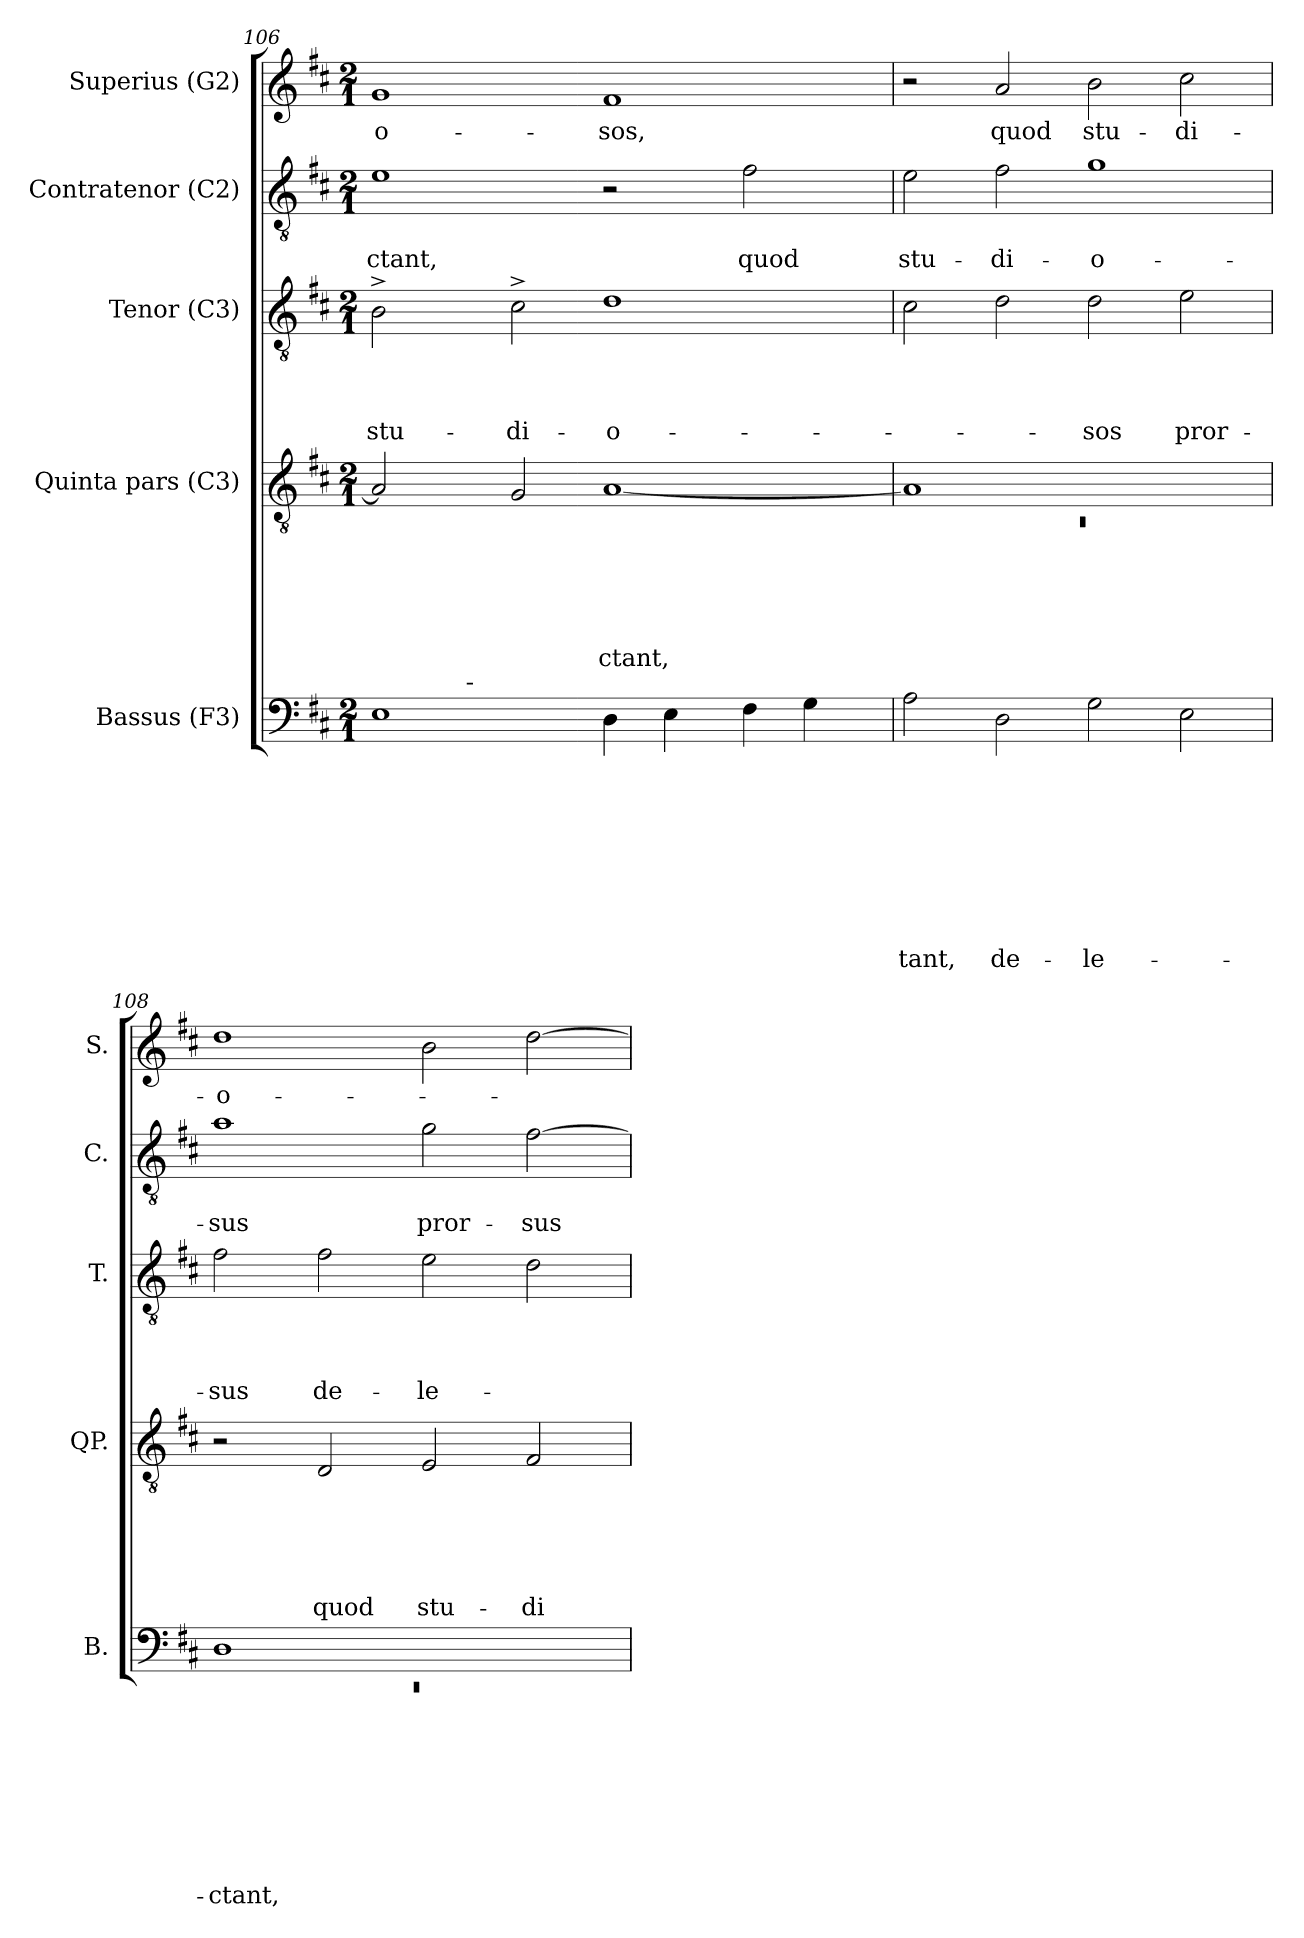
**kern	**text	**text	**text	**text	**text	**text	**text	**text	**text	**kern	**text	**text	**text	**text	**text	**text	**kern	**text	**text	**text	**text	**kern	**text	**text	**kern	**text
*part5	*part5	*part5	*part5	*part5	*part5	*part5	*part5	*part5	*part5	*part4	*part4	*part4	*part4	*part4	*part4	*part4	*part3	*part3	*part3	*part3	*part3	*part2	*part2	*part2	*part1	*part1
*staff5	*staff5	*staff5	*staff5	*staff5	*staff5	*staff5	*staff5	*staff5	*staff5	*staff4	*staff4	*staff4	*staff4	*staff4	*staff4	*staff4	*staff3	*staff3	*staff3	*staff3	*staff3	*staff2	*staff2	*staff2	*staff1	*staff1
*I"Bassus (F3)	*	*	*	*	*	*	*	*	*	*I"Quinta pars (C3)	*	*	*	*	*	*	*I"Tenor (C3)	*	*	*	*	*I"Contratenor (C2)	*	*	*I"Superius (G2)	*
*I'B.	*	*	*	*	*	*	*	*	*	*I'QP.	*	*	*	*	*	*	*I'T.	*	*	*	*	*I'C.	*	*	*I'S.	*
!!LO:LB:g=z
*clefF4	*	*	*	*	*	*	*	*	*	*clefGv2	*	*	*	*	*	*	*clefGv2	*	*	*	*	*clefGv2	*	*	*clefG2	*
*k[f#c#]	*	*	*	*	*	*	*	*	*	*k[f#c#]	*	*	*	*	*	*	*k[f#c#]	*	*	*	*	*k[f#c#]	*	*	*k[f#c#]	*
*D:	*	*	*	*	*	*	*	*	*	*D:	*	*	*	*	*	*	*D:	*	*	*	*	*D:	*	*	*D:	*
*M2/1	*	*	*	*	*	*	*	*	*	*M2/1	*	*	*	*	*	*	*M2/1	*	*	*	*	*M2/1	*	*	*M2/1	*
=106	=106	=106	=106	=106	=106	=106	=106	=106	=106	=106	=106	=106	=106	=106	=106	=106	=106	=106	=106	=106	=106	=106	=106	=106	=106	=106
!	!	!	!	!	!	!	!	!	!	!	!	!	!	!	!	!	!	!	!	!	!LO:LY:b	!	!	!LO:LY:b	!	!LO:LY:b:rj
*^	*	*	*	*	*	*	*	*	*	*	*	*	*	*	*	*	*	*	*	*	*	*	*	*	*	*
1E	4ryy	.	.	.	.	.	.	.	.	.	2A/]	.	.	.	.	.	.	2B^>\	.	.	.	stu-	1e	.	-ctant,	1g	-o-
.	16.ryy	.	.	.	.	.	.	.	.	.	.	.	.	.	.	.	.	.	.	.	.	.	.	.	.	.	.
!	!LO:TX:a:t=-	!	!	!	!	!	!	!	!	!	!	!	!	!	!	!	!	!	!	!	!	!	!	!	!	!	!
.	1ryy	.	.	.	.	.	.	.	.	.	.	.	.	.	.	.	.	.	.	.	.	.	.	.	.	.	.
!	!	!	!	!	!	!	!	!	!	!	!	!	!	!	!	!	!	!	!	!	!	!LO:LY:b	!	!	!	!	!
.	.	.	.	.	.	.	.	.	.	.	2G/	.	.	.	.	.	.	2c#^>\	.	.	.	-di-	.	.	.	.	.
!	!	!	!	!	!	!	!	!	!	!	!	!	!	!	!	!	!LO:LY:b	!	!	!	!	!LO:LY:b:rj	!	!	!	!	!LO:LY:b
4D\	.	.	.	.	.	.	.	.	.	.	[<1A	.	.	.	.	.	-ctant,	1d	.	.	.	-o-	2r	.	.	1f#	-sos,
4E\	.	.	.	.	.	.	.	.	.	.	.	.	.	.	.	.	.	.	.	.	.	.	.	.	.	.	.
.	2ryy	.	.	.	.	.	.	.	.	.	.	.	.	.	.	.	.	.	.	.	.	.	.	.	.	.	.
!	!	!	!	!	!	!	!	!	!	!	!	!	!	!	!	!	!	!	!	!	!	!	!	!	!LO:LY:b	!	!
4F#\	.	.	.	.	.	.	.	.	.	.	.	.	.	.	.	.	.	.	.	.	.	.	2f#\	.	quod	.	.
4G\	.	.	.	.	.	.	.	.	.	.	.	.	.	.	.	.	.	.	.	.	.	.	.	.	.	.	.
.	8ryy	.	.	.	.	.	.	.	.	.	.	.	.	.	.	.	.	.	.	.	.	.	.	.	.	.	.
.	32ryy	.	.	.	.	.	.	.	.	.	.	.	.	.	.	.	.	.	.	.	.	.	.	.	.	.	.
=107	=107	=107	=107	=107	=107	=107	=107	=107	=107	=107	=107	=107	=107	=107	=107	=107	=107	=107	=107	=107	=107	=107	=107	=107	=107	=107	=107
*	*	*	*	*	*	*	*	*	*	*	*^	*	*	*	*	*	*	*	*	*	*	*	*	*	*	*	*
!	!	!	!	!	!	!	!	!	!	!LO:LY:b	!	!LO:N:vis=1	!	!	!	!	!	!	!	!	!	!	!	!	!	!LO:LY:b	!	!
*v	*v	*	*	*	*	*	*	*	*	*	*	*	*	*	*	*	*	*	*	*	*	*	*	*	*	*	*	*
2A\	.	.	.	.	.	.	.	.	-tant,	1A]	0rC	.	.	.	.	.	.	2c#\	.	.	.	.	2e\	.	stu-	2r	.
!	!	!	!	!	!	!	!	!	!LO:LY:b	!	!	!	!	!	!	!	!	!	!	!	!	!	!	!	!LO:LY:b	!	!LO:LY:b
2D\	.	.	.	.	.	.	.	.	de-	.	.	.	.	.	.	.	.	2d\	.	.	.	.	2f#\	.	-di-	2a/	quod
!	!	!	!	!	!	!	!	!	!LO:LY:b	!	!	!	!	!	!	!	!	!	!	!	!	!LO:LY:b	!	!	!LO:LY:b:rj	!	!LO:LY:b
2G\	.	.	.	.	.	.	.	.	-le-	1ryy	.	.	.	.	.	.	.	2d\	.	.	.	-sos	1g	.	-o-	2b\	stu-
!	!	!	!	!	!	!	!	!	!	!	!	!	!	!	!	!	!	!	!	!	!	!LO:LY:b	!	!	!	!	!LO:LY:b
2E\	.	.	.	.	.	.	.	.	.	.	.	.	.	.	.	.	.	2e\	.	.	.	pror-	.	.	.	2cc#\	-di-
*	*	*	*	*	*	*	*	*	*	*v	*v	*	*	*	*	*	*	*	*	*	*	*	*	*	*	*	*
=108	=108	=108	=108	=108	=108	=108	=108	=108	=108	=108	=108	=108	=108	=108	=108	=108	=108	=108	=108	=108	=108	=108	=108	=108	=108	=108
*^	*	*	*	*	*	*	*	*	*	*	*	*	*	*	*	*	*	*	*	*	*	*	*	*	*	*
!	!LO:N:vis=1	!	!	!	!	!	!	!	!	!LO:LY:b	!	!	!	!	!	!	!	!	!	!	!	!LO:LY:b	!	!	!LO:LY:b	!	!LO:LY:b:rj
1D	0rEE	.	.	.	.	.	.	.	.	-ctant,	2r	.	.	.	.	.	.	2f#\	.	.	.	-sus	1a	.	-sus	1dd	-o-
!	!	!	!	!	!	!	!	!	!	!	!	!	!	!	!	!	!LO:LY:b	!	!	!	!	!LO:LY:b	!	!	!	!	!
.	.	.	.	.	.	.	.	.	.	.	2D/	.	.	.	.	.	quod	2f#\	.	.	.	de-	.	.	.	.	.
!	!	!	!	!	!	!	!	!	!	!	!	!	!	!	!	!	!LO:LY:b	!	!	!	!	!LO:LY:b	!	!	!LO:LY:b	!	!
1ryy	.	.	.	.	.	.	.	.	.	.	2E/	.	.	.	.	.	stu-	2e\	.	.	.	-le-	2g\	.	pror-	2b\	.
!	!	!	!	!	!	!	!	!	!	!	!	!	!	!	!	!	!LO:LY:b	!	!	!	!	!	!	!	!LO:LY:b	!	!
.	.	.	.	.	.	.	.	.	.	.	2F#/	.	.	.	.	.	-di-	2d\	.	.	.	.	[>2f#\	.	-sus	[>2dd\	.
*v	*v	*	*	*	*	*	*	*	*	*	*	*	*	*	*	*	*	*	*	*	*	*	*	*	*	*	*
=	=	=	=	=	=	=	=	=	=	=	=	=	=	=	=	=	=	=	=	=	=	=	=	=	=	=
*-	*-	*-	*-	*-	*-	*-	*-	*-	*-	*-	*-	*-	*-	*-	*-	*-	*-	*-	*-	*-	*-	*-	*-	*-	*-	*-
